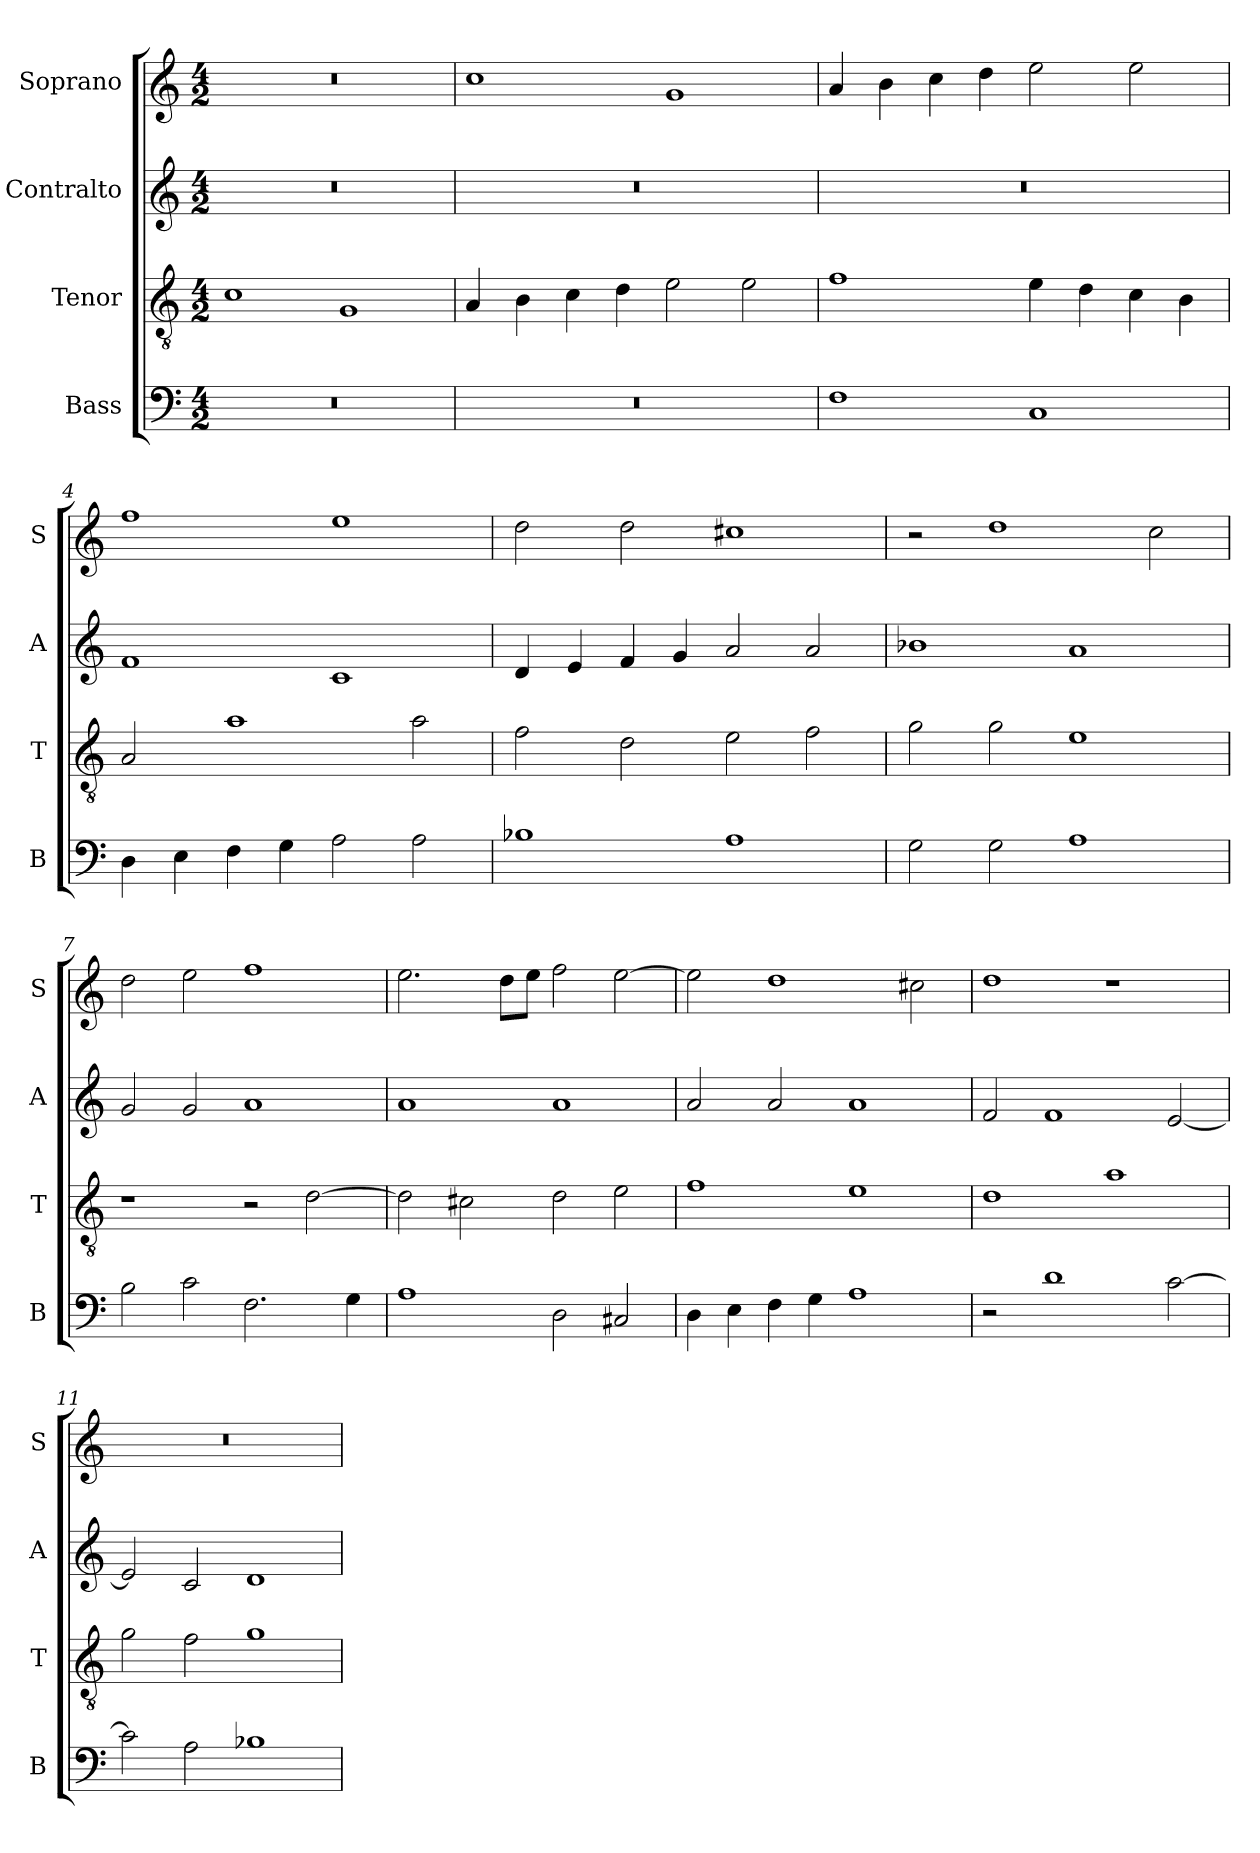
**kern	**kern	**kern	**kern
*part4	*part3	*part2	*part1
*staff4	*staff3	*staff2	*staff1
*I"Bass	*I"Tenor	*I"Contralto	*I"Soprano
*I'B	*I'T	*I'A	*I'S
*clefF4	*clefGv2	*clefG2	*clefG2
*k[]	*k[]	*k[]	*k[]
*A:aeo	*A:aeo	*A:aeo	*A:aeo
*M4/2	*M4/2	*M4/2	*M4/2
=1	=1	=1	=1
0r	1c	0r	0r
.	1G	.	.
=2	=2	=2	=2
0r	4A	0r	1cc
.	4B	.	.
.	4c	.	.
.	4d	.	.
.	2e	.	1g
.	2e	.	.
=3	=3	=3	=3
1F	1f	0r	4a
.	.	.	4b
.	.	.	4cc
.	.	.	4dd
1C	4e	.	2ee
.	4d	.	.
.	4c	.	2ee
.	4B	.	.
=4	=4	=4	=4
4D	2A	1f	1ff
4E	.	.	.
4F	1a	.	.
4G	.	.	.
2A	.	1c	1ee
2A	2a	.	.
=5	=5	=5	=5
1B-X	2f	4d	2dd
.	.	4e	.
.	2d	4f	2dd
.	.	4g	.
1A	2e	2a	1cc#X
.	2f	2a	.
=6	=6	=6	=6
2G	2g	1b-X	2r
2G	2g	.	1dd
1A	1e	1a	.
.	.	.	2cc
=7	=7	=7	=7
2B	1r	2g	2dd
2c	.	2g	2ee
2.F	2r	1a	1ff
.	[2d	.	.
4G	.	.	.
=8	=8	=8	=8
1A	2d]	1a	2.ee
.	2c#X	.	.
.	.	.	8dd\L
.	.	.	8ee\J
2D	2d	1a	2ff
2C#X	2e	.	[2ee
=9	=9	=9	=9
4D	1f	2a	2ee]
4E	.	.	.
4F	.	2a	1dd
4G	.	.	.
1A	1e	1a	.
.	.	.	2cc#X
=10	=10	=10	=10
2r	1d	2f	1dd
1d	.	1f	.
.	1a	.	1r
[2c	.	[2e	.
=11	=11	=11	=11
2c]	2g	2e]	0r
2A	2f	2c	.
1B-X	1g	1d	.
=	=	=	=
*-	*-	*-	*-
